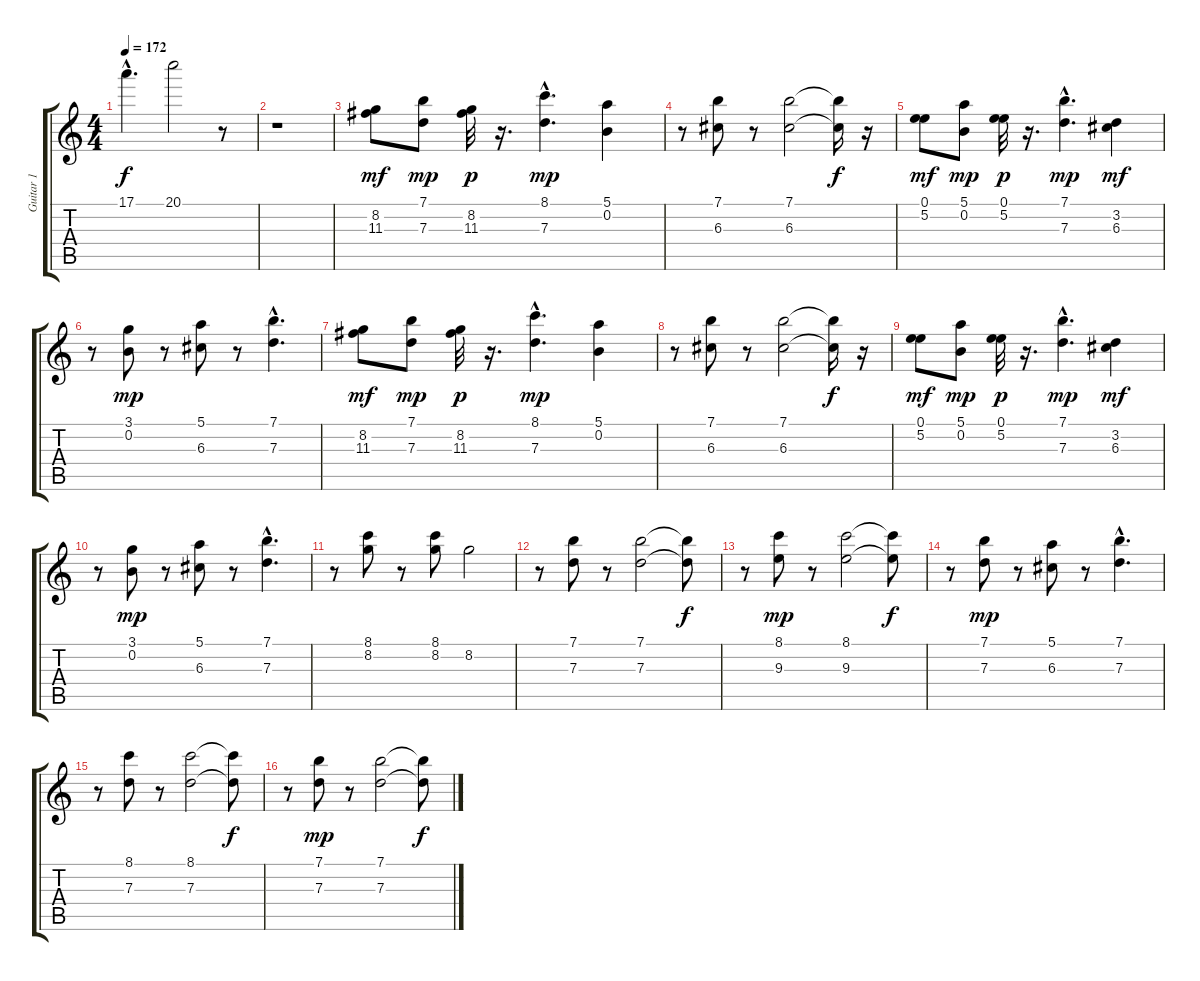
\track ("Guitar 1" "Guitar 1") {instrument acousticguitarsteel}
\staff {score tabs}
\tuning (E4 B3 G3 D3 A2 E2) {hide}
\ts (4 4)
\tempo 172
\clef g2
\ks c
17.1{hac}.4{d dy f} 20.1.2 r.8 |
r.1 |
(8.2 11.3).8{dy mf instrument acousticguitarnylon} (7.1 7.3).8{dy mp} (8.2 11.3).32{dy p} r.16{d} (8.1{hac} 7.3{hac}).4{d dy mp} (5.1 0.2).4 |
r.8 (7.1 6.3).8 r.8 (7.1 6.3).2 (7.1{t} 6.3{t}).16{dy f} r.16 |
(0.1 5.2).8{dy mf} (5.1 0.2).8{dy mp} (0.1 5.2).32{dy p} r.16{d} (7.1{hac} 7.3{hac}).4{d dy mp} (3.2 6.3).4{dy mf} |
r.8 (3.1 0.2).8{dy mp} r.8 (5.1 6.3).8 r.8 (7.1{hac} 7.3{hac}).4{d} |
(8.2 11.3).8{dy mf} (7.1 7.3).8{dy mp} (8.2 11.3).32{dy p} r.16{d} (8.1{hac} 7.3{hac}).4{d dy mp} (5.1 0.2).4 |
r.8 (7.1 6.3).8 r.8 (7.1 6.3).2 (7.1{t} 6.3{t}).16{dy f} r.16 |
(0.1 5.2).8{dy mf} (5.1 0.2).8{dy mp} (0.1 5.2).32{dy p} r.16{d} (7.1{hac} 7.3{hac}).4{d dy mp} (3.2 6.3).4{dy mf} |
r.8 (3.1 0.2).8{dy mp} r.8 (5.1 6.3).8 r.8 (7.1{hac} 7.3{hac}).4{d} |
r.8 (8.1 8.2).8 r.8 (8.1 8.2).8 8.2.2 |
r.8 (7.1 7.3).8 r.8 (7.1 7.3).2 (7.1{t} 7.3{t}).8{dy f} |
r.8 (8.1 9.3).8{dy mp} r.8 (8.1 9.3).2 (8.1{t} 9.3{t}).8{dy f} |
r.8 (7.1 7.3).8{dy mp} r.8 (5.1 6.3).8 r.8 (7.1{hac} 7.3{hac}).4{d} |
r.8 (8.1 7.3).8 r.8 (8.1 7.3).2 (8.1{t} 7.3{t}).8{dy f} |
r.8 (7.1 7.3).8{dy mp} r.8 (7.1 7.3).2 (7.1{t} 7.3{t}).8{dy f}
